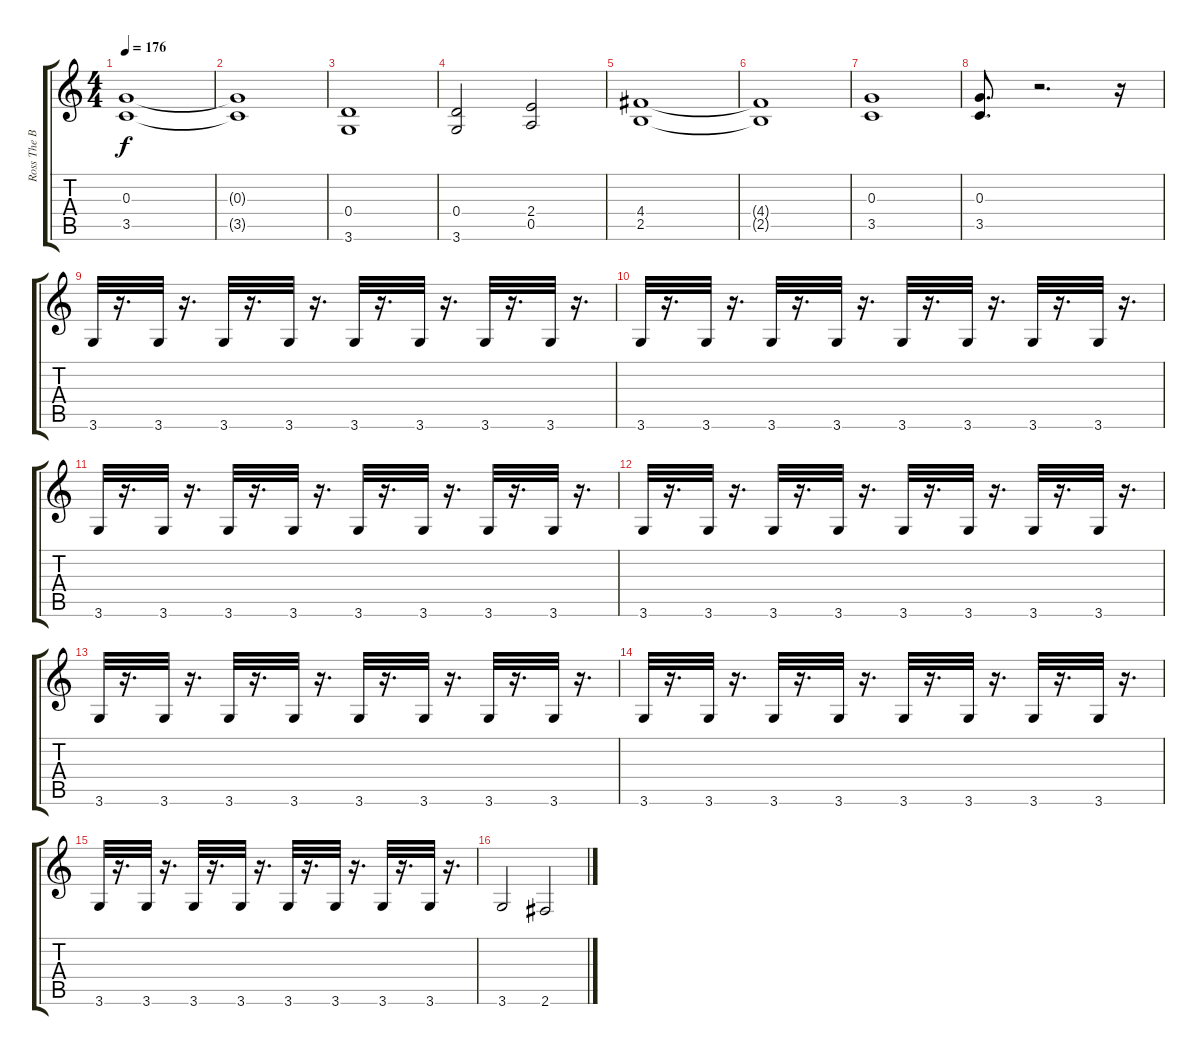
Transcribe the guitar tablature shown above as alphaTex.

\track ("Ross The Boss-Rhithm" "Ross The B") {instrument distortionguitar}
\staff {score tabs}
\tuning (E4 B3 G3 D3 A2 E2) {hide}
\ts (4 4)
\tempo 176
\clef g2
\ks c
(0.3 3.5).1{dy f} |
(0.3{t} 3.5{t}).1 |
(0.4 3.6).1 |
(0.4 3.6).2 (2.4 0.5).2 |
(4.4 2.5).1 |
(4.4{t} 2.5{t}).1 |
(0.3 3.5).1 |
(0.3 3.5).8{d} r.2{d} r.16 |
3.6.32 r.16{d} 3.6.32 r.16{d} 3.6.32 r.16{d} 3.6.32 r.16{d} 3.6.32 r.16{d} 3.6.32 r.16{d} 3.6.32 r.16{d} 3.6.32 r.16{d} |
3.6.32 r.16{d} 3.6.32 r.16{d} 3.6.32 r.16{d} 3.6.32 r.16{d} 3.6.32 r.16{d} 3.6.32 r.16{d} 3.6.32 r.16{d} 3.6.32 r.16{d} |
3.6.32 r.16{d} 3.6.32 r.16{d} 3.6.32 r.16{d} 3.6.32 r.16{d} 3.6.32 r.16{d} 3.6.32 r.16{d} 3.6.32 r.16{d} 3.6.32 r.16{d} |
3.6.32 r.16{d} 3.6.32 r.16{d} 3.6.32 r.16{d} 3.6.32 r.16{d} 3.6.32 r.16{d} 3.6.32 r.16{d} 3.6.32 r.16{d} 3.6.32 r.16{d} |
3.6.32 r.16{d} 3.6.32 r.16{d} 3.6.32 r.16{d} 3.6.32 r.16{d} 3.6.32 r.16{d} 3.6.32 r.16{d} 3.6.32 r.16{d} 3.6.32 r.16{d} |
3.6.32 r.16{d} 3.6.32 r.16{d} 3.6.32 r.16{d} 3.6.32 r.16{d} 3.6.32 r.16{d} 3.6.32 r.16{d} 3.6.32 r.16{d} 3.6.32 r.16{d} |
3.6.32 r.16{d} 3.6.32 r.16{d} 3.6.32 r.16{d} 3.6.32 r.16{d} 3.6.32 r.16{d} 3.6.32 r.16{d} 3.6.32 r.16{d} 3.6.32 r.16{d} |
3.6.2 2.6.2
